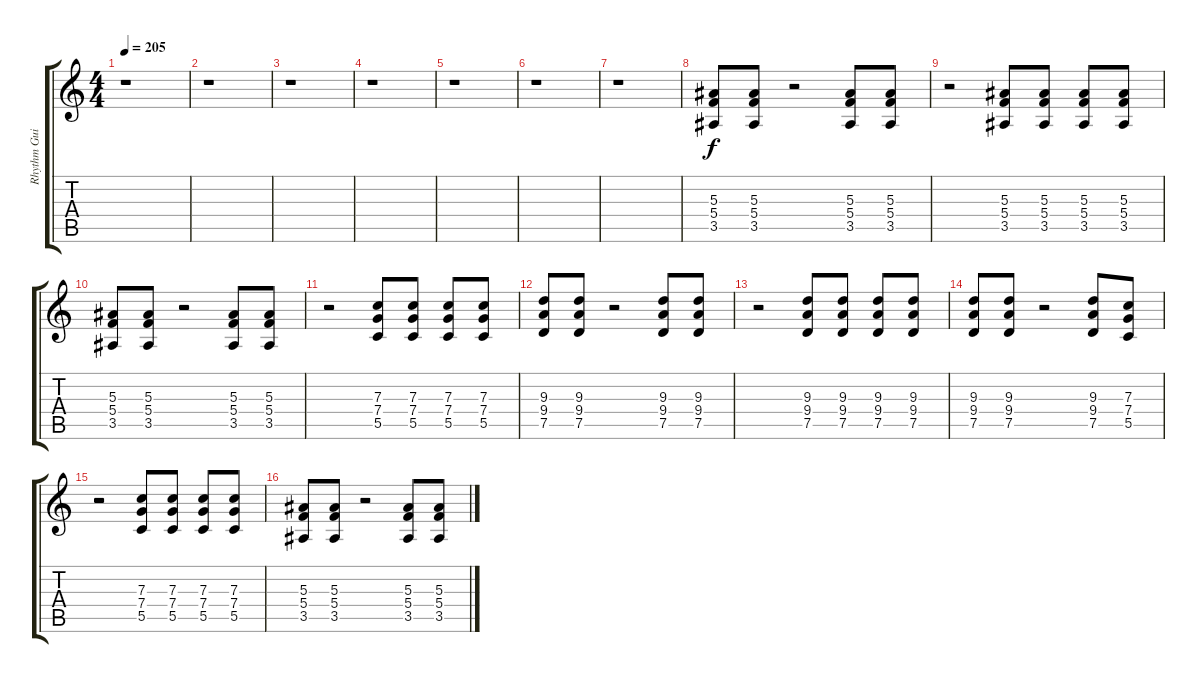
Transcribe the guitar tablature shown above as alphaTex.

\track ("Rhythm Guitar" "Rhythm Gui") {instrument distortionguitar}
\staff {score tabs}
\tuning (D4 A3 F3 C3 G2 D2) {hide}
\ts (4 4)
\tempo 205
\clef g2
\ks c
r.1{dy f} |
r.1 |
r.1 |
r.1 |
r.1 |
r.1 |
r.1 |
(5.3 5.4 3.5).8 (5.3 5.4 3.5).8 r.2 (5.3 5.4 3.5).8 (5.3 5.4 3.5).8 |
r.2 (5.3 5.4 3.5).8 (5.3 5.4 3.5).8 (5.3 5.4 3.5).8 (5.3 5.4 3.5).8 |
(5.3 5.4 3.5).8 (5.3 5.4 3.5).8 r.2 (5.3 5.4 3.5).8 (5.3 5.4 3.5).8 |
r.2 (7.3 7.4 5.5).8 (7.3 7.4 5.5).8 (7.3 7.4 5.5).8 (7.3 7.4 5.5).8 |
(9.3 9.4 7.5).8 (9.3 9.4 7.5).8 r.2 (9.3 9.4 7.5).8 (9.3 9.4 7.5).8 |
r.2 (9.3 9.4 7.5).8 (9.3 9.4 7.5).8 (9.3 9.4 7.5).8 (9.3 9.4 7.5).8 |
(9.3 9.4 7.5).8 (9.3 9.4 7.5).8 r.2 (9.3 9.4 7.5).8 (7.3 7.4 5.5).8 |
r.2 (7.3 7.4 5.5).8 (7.3 7.4 5.5).8 (7.3 7.4 5.5).8 (7.3 7.4 5.5).8 |
(5.3 5.4 3.5).8 (5.3 5.4 3.5).8 r.2 (5.3 5.4 3.5).8 (5.3 5.4 3.5).8
